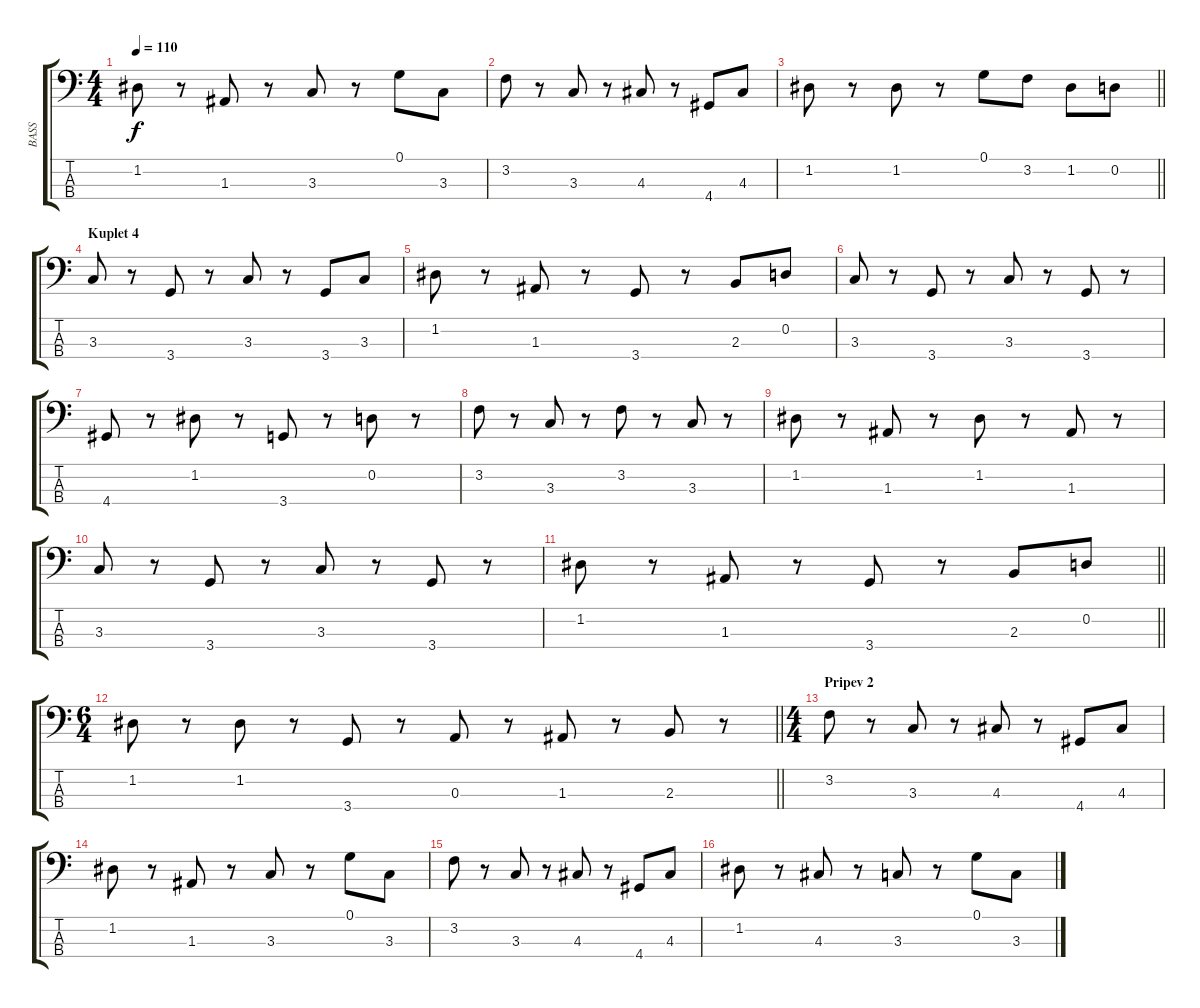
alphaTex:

\track ("BASS" "BASS") {instrument electricbasspick}
\staff {score tabs}
\tuning (G2 D2 A1 E1) {hide}
\ts (4 4)
\tempo 110
\clef f4
\ks c
1.2.8{dy f} r.8 1.3.8 r.8 3.3.8 r.8 0.1.8 3.3.8 |
3.2.8 r.8 3.3.8 r.8 4.3.8 r.8 4.4.8 4.3.8 |
\barLineRight lightlight
1.2.8 r.8 1.2.8 r.8 0.1.8 3.2.8 1.2.8 0.2.8 |
\section ("" "Kuplet 4")
3.3.8 r.8 3.4.8 r.8 3.3.8 r.8 3.4.8 3.3.8 |
1.2.8 r.8 1.3.8 r.8 3.4.8 r.8 2.3.8 0.2.8 |
3.3.8 r.8 3.4.8 r.8 3.3.8 r.8 3.4.8 r.8 |
4.4.8 r.8 1.2.8 r.8 3.4.8 r.8 0.2.8 r.8 |
3.2.8 r.8 3.3.8 r.8 3.2.8 r.8 3.3.8 r.8 |
1.2.8 r.8 1.3.8 r.8 1.2.8 r.8 1.3.8 r.8 |
3.3.8 r.8 3.4.8 r.8 3.3.8 r.8 3.4.8 r.8 |
\barLineRight lightlight
1.2.8 r.8 1.3.8 r.8 3.4.8 r.8 2.3.8 0.2.8 |
\ts (6 4)
\barLineRight lightlight
1.2.8 r.8 1.2.8 r.8 3.4.8 r.8 0.3.8 r.8 1.3.8 r.8 2.3.8 r.8 |
\ts (4 4)
\section ("" "Pripev 2")
3.2.8 r.8 3.3.8 r.8 4.3.8 r.8 4.4.8 4.3.8 |
1.2.8 r.8 1.3.8 r.8 3.3.8 r.8 0.1.8 3.3.8 |
3.2.8 r.8 3.3.8 r.8 4.3.8 r.8 4.4.8 4.3.8 |
1.2.8 r.8 4.3.8 r.8 3.3.8 r.8 0.1.8 3.3.8
